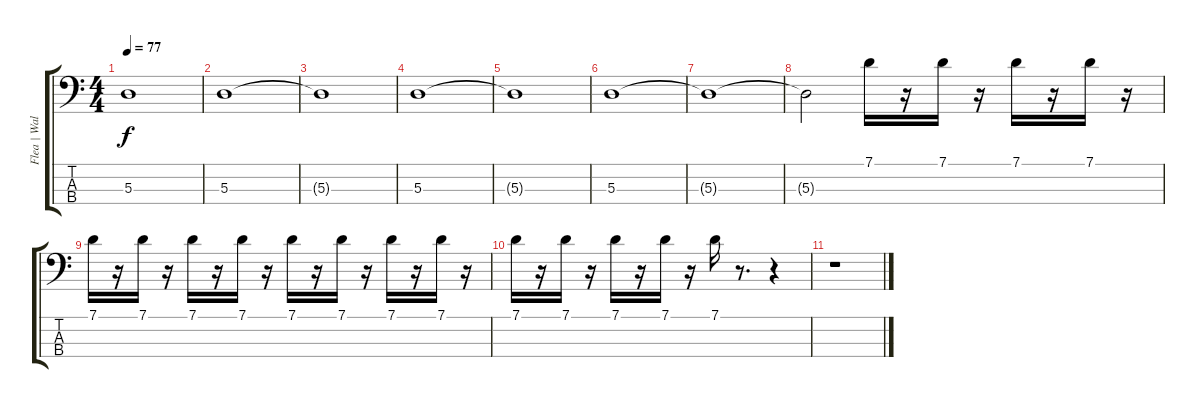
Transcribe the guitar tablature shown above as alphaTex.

\track ("Flea | Wal Mk II | Bass" "Flea | Wal") {instrument slapbass2}
\staff {score tabs}
\tuning (G2 D2 A1 E1) {hide}
\ts (4 4)
\tempo 77
\clef f4
\ks c
5.3{t}.1{dy f} |
5.3.1 |
5.3{t}.1 |
5.3.1 |
5.3{t}.1 |
5.3.1 |
5.3{t}.1 |
5.3{t}.2 7.1.16 r.16 7.1.16 r.16 7.1.16 r.16 7.1.16 r.16 |
7.1.16 r.16 7.1.16 r.16 7.1.16 r.16 7.1.16 r.16 7.1.16 r.16 7.1.16 r.16 7.1.16 r.16 7.1.16 r.16 |
7.1.16 r.16 7.1.16 r.16 7.1.16 r.16 7.1.16 r.16 7.1.16 r.8{d} r.4 |
r.1
